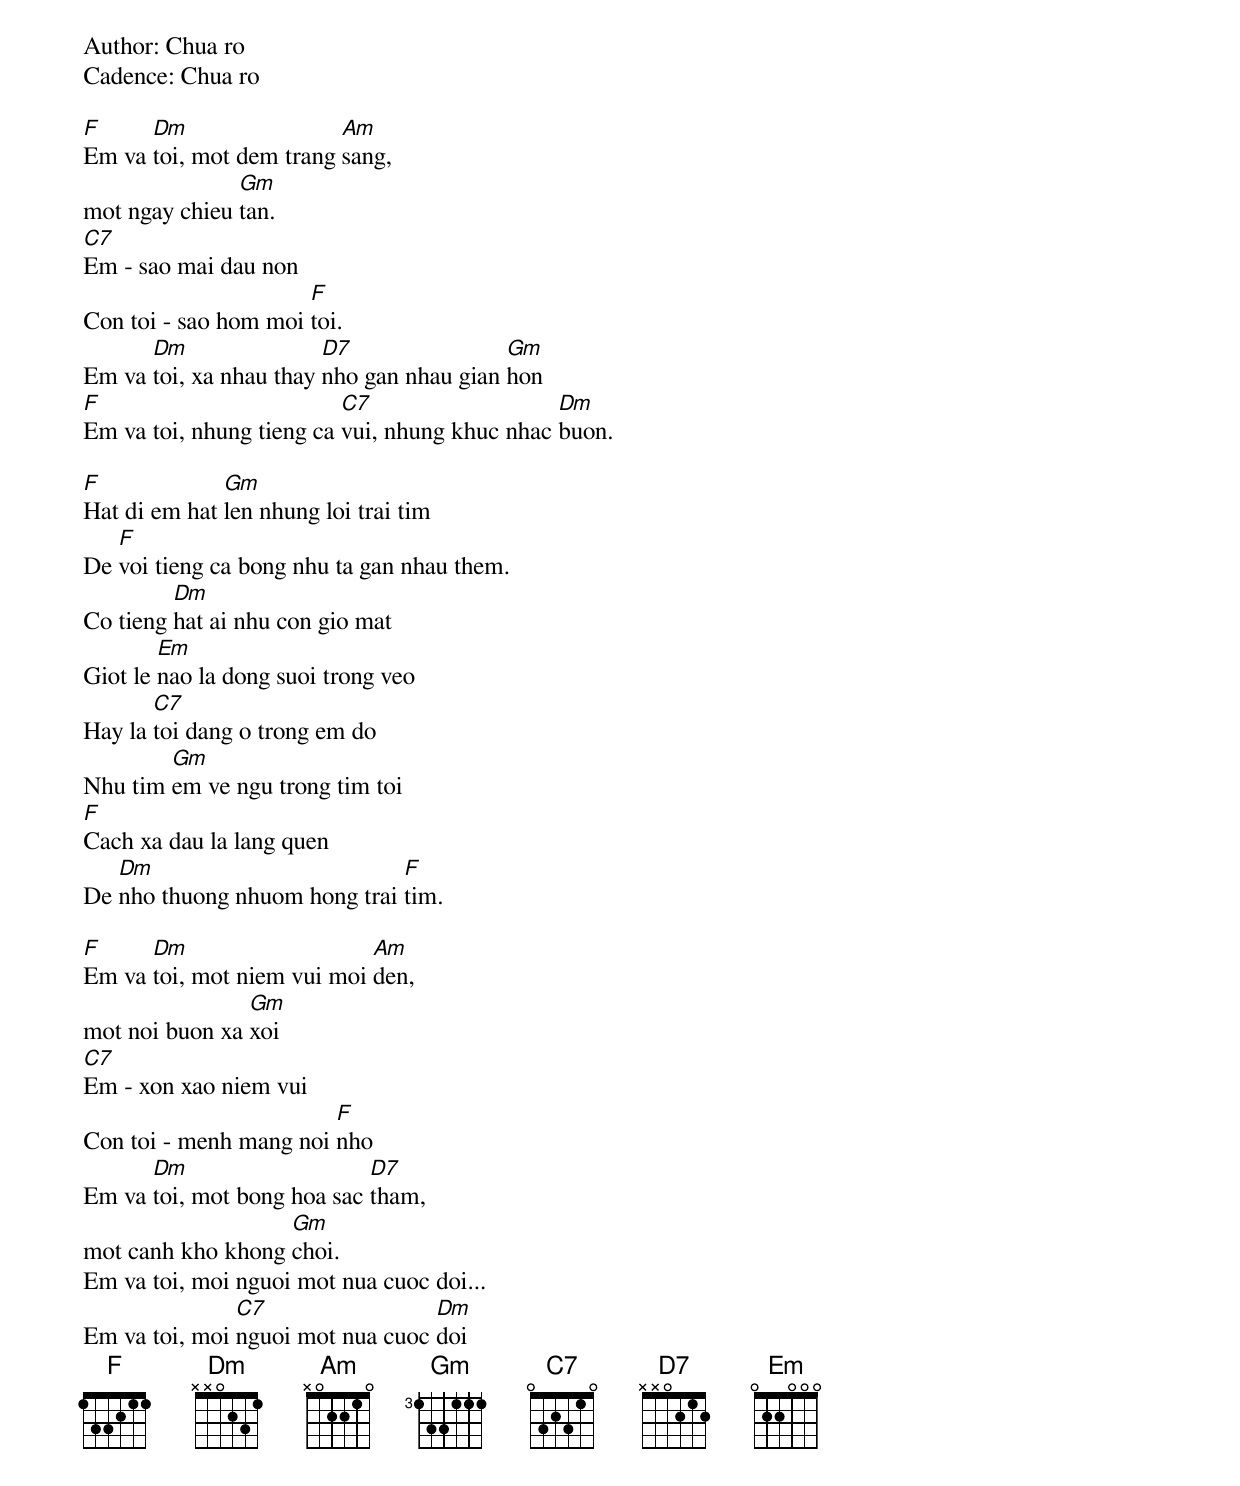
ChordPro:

Author: Chua ro
Cadence: Chua ro

[F]Em va [Dm]toi, mot dem trang [Am]sang,
mot ngay chieu [Gm]tan.
[C7]Em - sao mai dau non
Con toi - sao hom moi [F]toi.
Em va [Dm]toi, xa nhau thay [D7]nho gan nhau gian [Gm]hon
[F]Em va toi, nhung tieng ca [C7]vui, nhung khuc nhac [Dm]buon.

[F]Hat di em hat [Gm]len nhung loi trai tim
De [F]voi tieng ca bong nhu ta gan nhau them.
Co tieng [Dm]hat ai nhu con gio mat
Giot le [Em]nao la dong suoi trong veo
Hay la [C7]toi dang o trong em do
Nhu tim [Gm]em ve ngu trong tim toi
[F]Cach xa dau la lang quen
De [Dm]nho thuong nhuom hong trai [F]tim.

[F]Em va [Dm]toi, mot niem vui moi [Am]den,
mot noi buon xa [Gm]xoi
[C7]Em - xon xao niem vui
Con toi - menh mang noi [F]nho
Em va [Dm]toi, mot bong hoa sac [D7]tham,
mot canh kho khong [Gm]choi.
Em va toi, moi nguoi mot nua cuoc doi...
Em va toi, moi [C7]nguoi mot nua cuoc [Dm]doi
